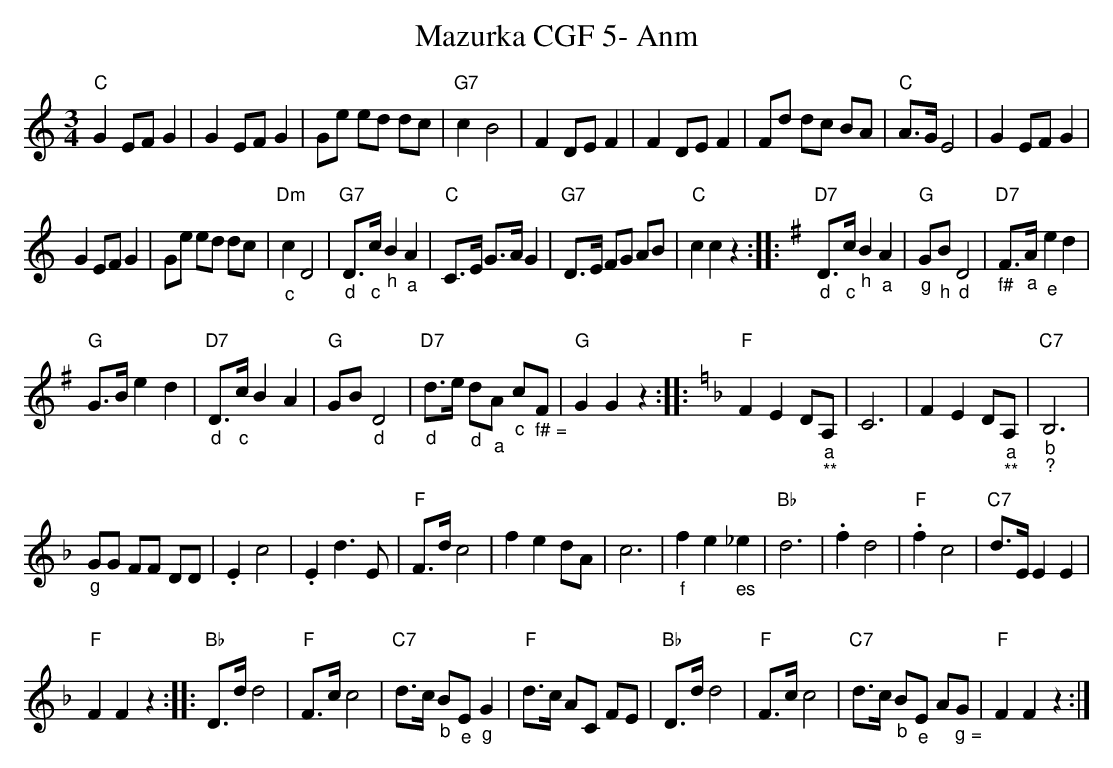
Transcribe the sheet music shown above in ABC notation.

X:1
T:Mazurka CGF 5- Anm
M:3/4
L:1/8
K:Cmaj%%MIDI gchordon
"C"G2 EF G2 | G2 EF G2 | Ge ed dc | "G7"c2B4 | F2DE F2 | F2 DE F2 | Fd dc BA | "C"A>G E4 | G2 EF G2 |
G2 EF G2 | Ge ed dc | "Dm""_c"c2 D4 | "G7""_d"D>"_c"c "_h"B2"_a"A2 | "C"C>E G>A G2 | "G7"D>E FG AB | "C"c2c2 z2 :: [K:Gmaj]\
 "D7""_d"D>"_c"c "_h"B2"_a"A2 | "G""_g"G"_h"B "_d"D4 | "D7""_f#"F>"_a"A "_e"e2d2 |
"" "G"G>B e2d2 | "D7""_d"D>"_c"c B2A2 | "G"GB "_d"D4 | "D7""_d"d>e "_d"d"_a"A "_c"c"_ f# ="F | "G"G2G2z2 ::\
 [K:Fmaj] "F"F2E2 D"_a""_ **"A, | C6 | F2E2 D"_a""_ **"A, | "C7""_b""_?"B,6 |
"_g"GG FF DD | .E2 c4 | .E2 d3E | "F"F>d c4 | f2e2 dA | c6 | "_f"f2e2"_es"_e2 | "Bb"d6 | .f2 d4 | "F".f2c4 | "C7"d>E E2 E2 |
"" "F"F2F2 z2 :: "Bb"D>d d4 | "F"F>c c4 | "C7"d>c "_b"B"_e"E "_g"G2 | "F"d>c AC FE | "Bb"D>d d4 | "F"F>c c4 | "C7"d>c "_b"B"_e"E A"_ g ="G | "F"F2F2 z2 :|
